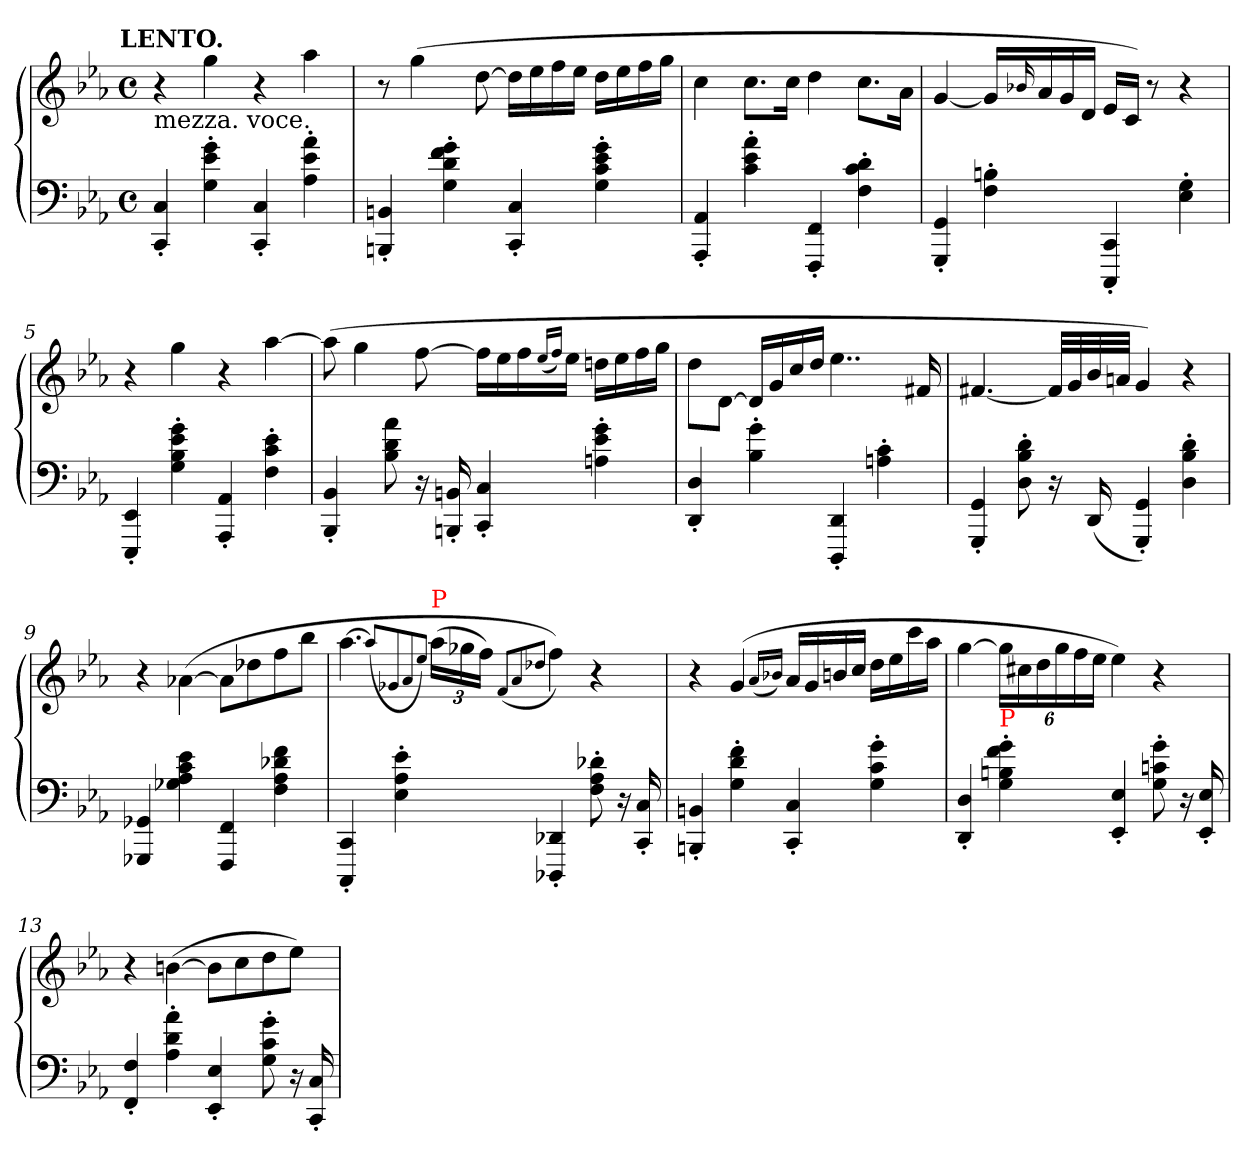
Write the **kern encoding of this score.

**kern	**kern
*part1	*part1
*staff2	*staff1
*clefF4	*clefG2
*k[b-e-a-]	*k[b-e-a-]
*c:	*c:
!!LO:TX:omd:t=LENTO.
*M4/4	*M4/4
*met(c)	*met(c)
*MM50	*MM50
=1	=1
!	!LO:TX:b:t=mezza. voce.
4C'< 4CC'<	4r
4g'> 4e-'> 4G'>	4gg
4C'< 4CC'<	4r
4a-'> 4e-'> 4A-'>	4aa-
=2	=2
4BBn'< 4BBBn'<	8r
.	(>4gg
4g'> 4f'> 4d'> 4G'>	.
.	[8dd
4C' 4CC'	16ddLL]
.	16ee-
.	16ff
.	16ee-JJ
4g' 4e-' 4c' 4G'	16ddLL
.	16ee-
.	16ff
.	16ggJJ
=3	=3
4AA-'< 4AAA-'<	4cc
4a-'> 4e-'> 4c'>	8.ccL
.	16ccJk
4FF'< 4FFF'<	4dd
4d'> 4c'> 4F'>	8.ccL
.	16a-Jk
=4	=4
4GG'< 4GGG'<	[4g
4Bn'> 4F'>	16gLL]
.	16qqb-X/
.	16a-
.	16g
.	16dJJ
4CC'< 4CCC'<	16e-LL
.	16cJJ)
.	8r
4G'> 4E-'>	4r
=5	=5
4EE-'< 4EEE-'<	4r
4g'> 4e-'> 4B-'> 4G'>	4gg
4AA-'< 4AAA-'<	4r
4e-'> 4c'> 4F'>	[4aa-
=6	=6
4BB-'< 4BBB-'<	(>8aa-]
.	4gg
8a- 8d 8B-	.
16r	[8ff
16BBn'< 16BBBn'<	.
4C' 4CC'	16ffLL]
.	16ee-
.	16ff
.	(<16qee-/LL
.	16qff/JJ)
.	16ee-JJ
4g'> 4e-'> 4An'>	16ddnLL
.	16ee-
.	16ff
.	16ggJJ
=7	=7
4D'< 4DD'<	8dd\L
.	[8dJ
4g'> 4B-'>	16dLL]
.	16g
.	16cc
.	16ddJJ
4DD'< 4DDD'<	4..ee-
4c'> 4An'>	.
.	16f#X
=8	=8
4GG'< 4GGG'<	[4.f#X
8d'> 8B-'> 8D'>	.
16r	32f#LLL]
.	32g
(<16DD	32b-
.	32anJJJ
4GG'< 4GGG'<)	4g)
4d'> 4B-'> 4D'>	4r
=9	=9
4GG-X 4GGG-X	4r
4e- 4c 4A- 4G-X	(>[4a-X\
4FF 4FFF	8a-L]
.	8dd-X
4f 4d-X 4A- 4F	8ff
.	8bb-J
=10	=10
4CC'< 4CCC'<	[4.aa-
4e-'> 4A-'> 4E-'>	.
.	(<8qaa-/L]
.	8qg-X/
.	8qa-/
.	8qee-/J)
*	*Xbrackettup
!	!LO:TX:a:color=red:t=P
.	(>24aa-LL
.	24gg-X
.	24ffJJ)
.	(8qf/L
.	8qa-/
.	8qdd-X/J
4DD-X'< 4DDD-X'<	4ff))
8d-X'> 8A-'> 8F'>	4r
16r	.
16C'< 16CC'<	.
=11	=11
4BBn'< 4BBBn'<	4r
4f'> 4d'> 4G'>	(>4g
.	(<16qa-/LL
.	16qb-X/JJ)
4C'< 4CC'<	16a-LL
.	16g
.	16bn
.	16ccJJ
4g'> 4c'> 4G'>	16ddLL
.	16ee-
.	16ccc
.	16aa-JJ
=12	=12
4D'< 4DD'<	[4gg
!LO:TX:a:color=red:t=P	!
4g'> 4f'> 4Bn'> 4G'>	24ggLL]
.	24cc#X
.	24dd
.	24gg
.	24ff
.	24ee-JJ
4E-'< 4EE-'<	4ee-)
8g'> 8cn'> 8G'>	4r
16r	.
16E-'< 16EE-'<	.
=13	=13
4F'< 4FF'<	4r
4a-'> 4d'> 4A-'>	(>[4bn
4E-'< 4EE-'<	8bL]
.	8cc
8g'> 8c'> 8G'>	8dd
16r	8ee-J)
16C'< 16CC'<	.
=	=
*-	*-
